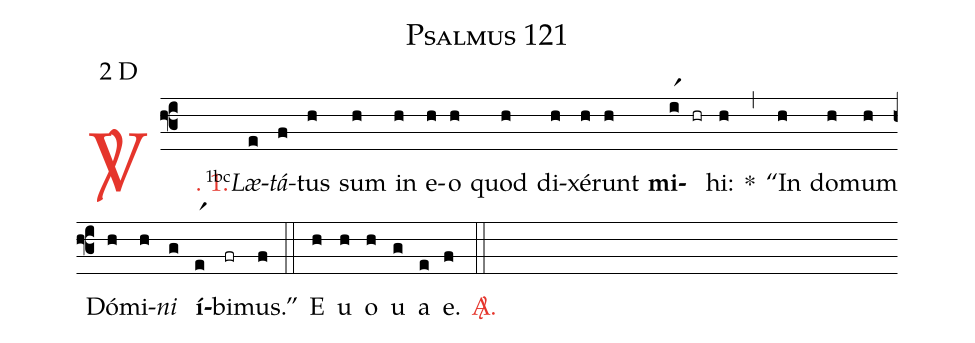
name: Psalmus 121;
mode: 2;
mode-differentia: D;
nabc-lines: 1;
%%
(f3)

<c><sp>V/</sp>. 1.</c>() <v>\VSup{1bc}</v><i>Læ</i>(e)<i>tá</i>(f)tus(h) sum(h) in(h) e(h)o(h) quod(h) di(h)xé(h)runt(h) <b>mi</b>(ir1)(hr)hi:(h) *(,) “In(h) do(h)mum(h) Dó(h)mi(h)<i>ni</i>(g) <b>í</b>(er1)bi(fr)mus.”(f) (::)

<eu>E(h) u(h) o(h) u(g) a(e) e.</eu>(f) <c><sp>A/</sp>.</c>(::)
